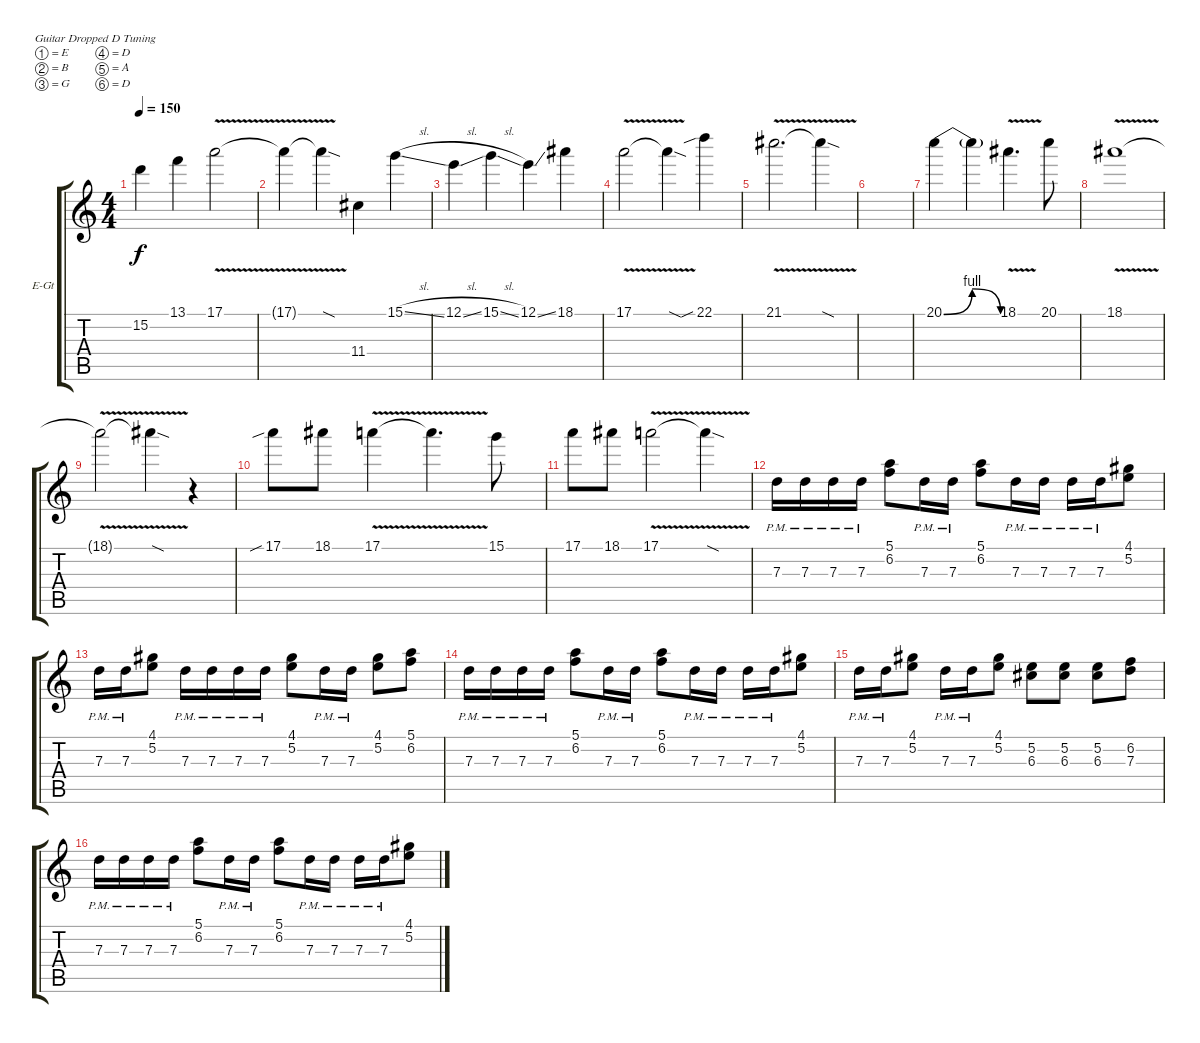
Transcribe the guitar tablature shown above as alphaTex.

\defaultSystemsLayout 4
\bracketExtendMode groupsimilarinstruments
\firstSystemTrackNameOrientation horizontal
\otherSystemsTrackNameOrientation horizontal
\track ("Electric Guitar" "E-Gt") {instrument distortionguitar}
\staff {score tabs}
\tuning (E4 B3 G3 D3 A2 D2)
\ts (4 4)
\tempo 150
\clef g2
\ks c
15.2.4{dy f} 13.1.4 17.1{v}.2 |
17.1{v t}.4 17.1{sod t}.4 11.4.4 15.1{sl}.4 |
12.1{sl}.4 15.1{sl}.4 12.1{ss}.4 18.1.4 |
17.1{v}.2 17.1{sod t}.4 22.1{sib}.4 |
21.1{v}.2{d} 21.1{sod t}.4 |
|
20.1{be (bendrelease 0 0 10.2 4 20.4 4 30 0)}.4 20.1{t}.4 18.1{v}.4{d} 20.1.8 |
18.1{v}.1 |
18.1{v t}.2 18.1{sod t}.4 r.4 |
17.1{sib}.8 18.1.8 17.1{v}.4 17.1{t}.4{d} 15.1.8 |
17.1.8 18.1.8 17.1{v}.2 17.1{sod t}.4 |
7.3{pm}.16 7.3{pm}.16 7.3{pm}.16 7.3{pm}.16 (6.2 5.1).8 7.3{pm}.16 7.3{pm}.16 (6.2 5.1).8 7.3{pm}.16 7.3{pm}.16 7.3{pm}.16 7.3{pm}.16 (5.2 4.1).8 |
7.3{pm}.16 7.3{pm}.16 (5.2 4.1).8 7.3{pm}.16 7.3{pm}.16 7.3{pm}.16 7.3{pm}.16 (5.2 4.1).8 7.3{pm}.16 7.3{pm}.16 (5.2 4.1).8 (5.1 6.2).8 |
7.3{pm}.16 7.3{pm}.16 7.3{pm}.16 7.3{pm}.16 (6.2 5.1).8 7.3{pm}.16 7.3{pm}.16 (6.2 5.1).8 7.3{pm}.16 7.3{pm}.16 7.3{pm}.16 7.3{pm}.16 (5.2 4.1).8 |
7.3{pm}.16 7.3{pm}.16 (5.2 4.1).8 7.3{pm}.16 7.3{pm}.16 (5.2 4.1).8 (5.2 6.3).8 (5.2 6.3).8 (5.2 6.3).8 (6.2 7.3).8 |
7.3{pm}.16 7.3{pm}.16 7.3{pm}.16 7.3{pm}.16 (6.2 5.1).8 7.3{pm}.16 7.3{pm}.16 (6.2 5.1).8 7.3{pm}.16 7.3{pm}.16 7.3{pm}.16 7.3{pm}.16 (5.2 4.1).8
